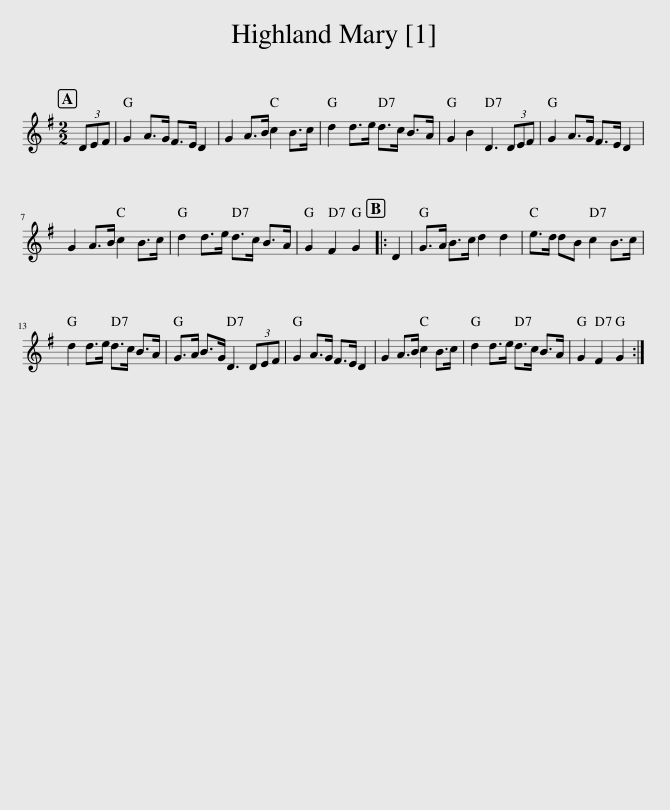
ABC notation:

X:1
L:1/8
M:2/2
I:linebreak $
K:G
V:1 treble
V:1
 (3DEF | G2 A>G F>E D2 | G2 A>B c2 B>c | d2 d>e d>c B>A | G2 B2 D3 (3DEF | %5
 G2 A>G F>E D2 |$ G2 A>B c2 B>c | d2 d>e d>c B>A | G2 F2 G2 |: D2 | %10
 G>A B>c d2 d2 | e>d dB c2 B>c |$ d2 d>e d>c B>A | G>A B>G D3 (3DEF | G2 A>G F>E D2 | %15
 G2 A>B c2 B>c | d2 d>e d>c B>A | G2 F2 G2 :| %18
